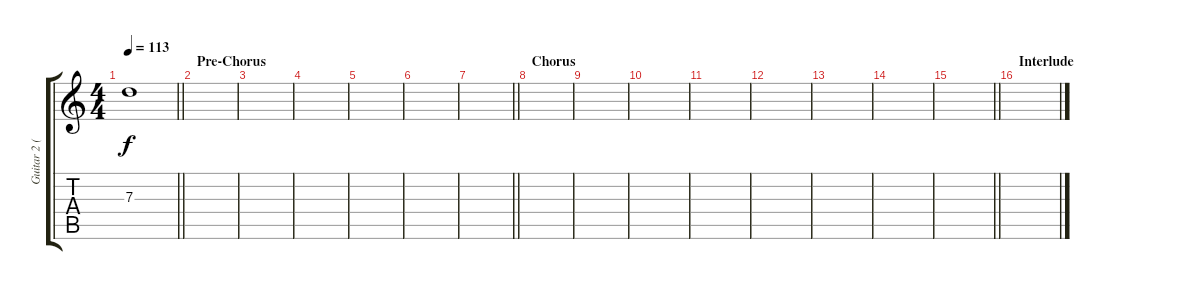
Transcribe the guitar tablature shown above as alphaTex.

\track ("Guitar 2 (Clean)" "Guitar 2 (") {instrument electricguitarclean}
\staff {score tabs}
\tuning (E4 B3 G3 D3 A2 E2) {hide}
\ts (4 4)
\tempo 113
\clef g2
\barLineRight lightlight
\ks c
7.3{t}.1{dy f} |
\section ("" "Pre-Chorus")
|
|
|
|
|
\barLineRight lightlight
|
\section ("" "Chorus")
|
|
|
|
|
|
|
\barLineRight lightlight
|
\section ("" "Interlude")
